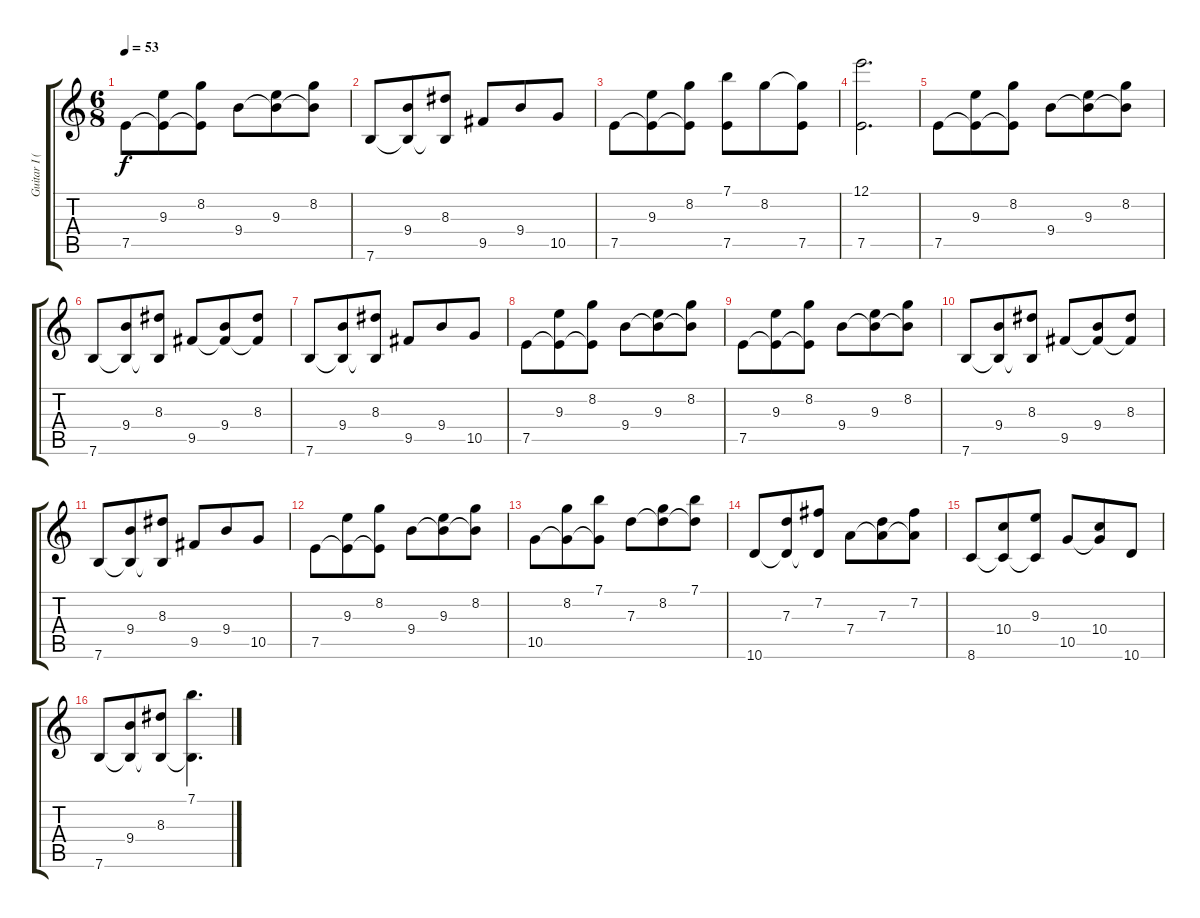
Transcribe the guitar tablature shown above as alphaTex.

\track ("Guitar I (Capo @ 7th Fret)" "Guitar I (") {instrument acousticguitarnylon}
\staff {score tabs}
\tuning (E4 B3 G3 D3 A2 E2) {hide}
\ts (6 8)
\tempo 53
\clef g2
\ks c
7.5.8{dy f} (9.3 7.5{t}).8 (8.2 7.5{t}).8 9.4.8 (9.3 9.4{t}).8 (8.2 9.4{t}).8 |
7.6.8 (9.4 7.6{t}).8 (8.3 7.6{t}).8 9.5.8 9.4.8 10.5.8 |
7.5.8 (9.3 7.5{t}).8 (8.2 7.5{t}).8 (7.1 7.5).8 8.2.8 (8.2{t} 7.5).8 |
(12.1 7.5).2{d} |
7.5.8 (9.3 7.5{t}).8 (8.2 7.5{t}).8 9.4.8 (9.3 9.4{t}).8 (8.2 9.4{t}).8 |
7.6.8 (9.4 7.6{t}).8 (8.3 7.6{t}).8 9.5.8 (9.4 9.5{t}).8 (8.3 9.5{t}).8 |
7.6.8 (9.4 7.6{t}).8 (8.3 7.6{t}).8 9.5.8 9.4.8 10.5.8 |
7.5.8 (9.3 7.5{t}).8 (8.2 7.5{t}).8 9.4.8 (9.3 9.4{t}).8 (8.2 9.4{t}).8 |
7.5.8 (9.3 7.5{t}).8 (8.2 7.5{t}).8 9.4.8 (9.3 9.4{t}).8 (8.2 9.4{t}).8 |
7.6.8 (9.4 7.6{t}).8 (8.3 7.6{t}).8 9.5.8 (9.4 9.5{t}).8 (8.3 9.5{t}).8 |
7.6.8 (9.4 7.6{t}).8 (8.3 7.6{t}).8 9.5.8 9.4.8 10.5.8 |
7.5.8 (9.3 7.5{t}).8 (8.2 7.5{t}).8 9.4.8 (9.3 9.4{t}).8 (8.2 9.4{t}).8 |
10.5.8 (8.2 10.5{t}).8 (7.1 10.5{t}).8 7.3.8 (8.2 7.3{t}).8 (7.1 7.3{t}).8 |
10.6.8 (7.3 10.6{t}).8 (7.2 10.6{t}).8 7.4.8 (7.3 7.4{t}).8 (7.2 7.4{t}).8 |
8.6.8 (10.4 8.6{t}).8 (9.3 8.6{t}).8 10.5.8 (10.4 10.5{t}).8 10.6.8 |
7.6.8 (9.4 7.6{t}).8 (8.3 7.6{t}).8 (7.1 7.6{t}).4{d}
